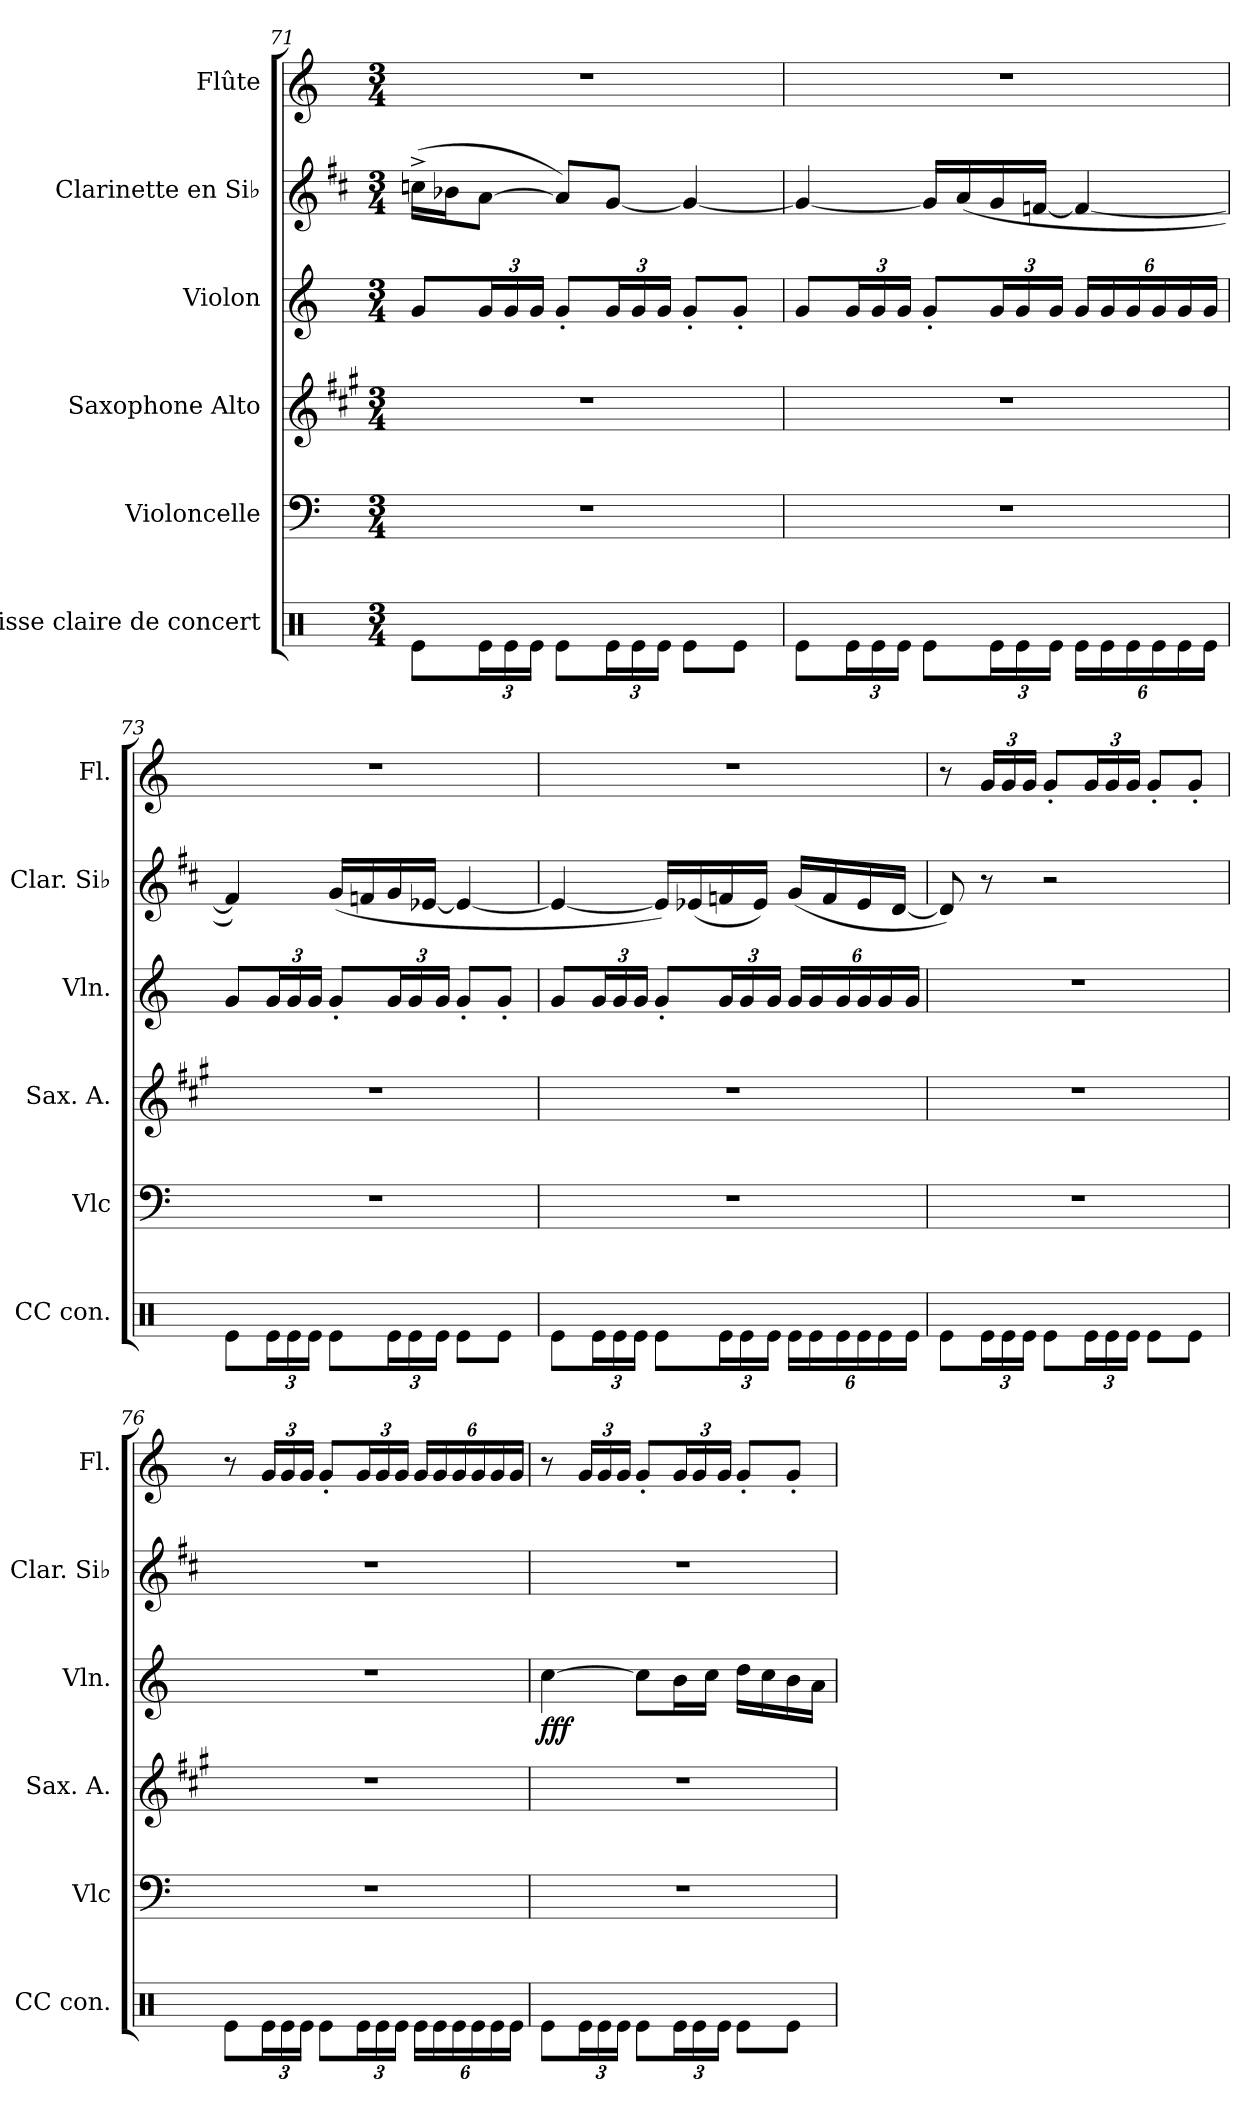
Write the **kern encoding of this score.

**kern	**kern	**kern	**kern	**dynam	**kern	**kern
*part6	*part5	*part4	*part3	*part3	*part2	*part1
*staff6	*staff5	*staff4	*staff3	*staff3	*staff2	*staff1
*I"Caisse claire de concert	*I"Violoncelle	*I"Saxophone Alto	*I"Violon	*	*I"Clarinette en Si♭	*I"Flûte
*I'CC con.	*I'Vlc	*I'Sax. A.	*I'Vln.	*	*I'Clar. Si♭	*I'Fl.
*clefX	*clefF4	*clefG2	*clefG2	*	*clefG2	*clefG2
*	*	*ITrd5c9	*	*	*ITrd1c2	*
*k[]	*k[]	*k[]	*k[]	*	*k[]	*k[]
*M3/4	*M3/4	*M3/4	*M3/4	*	*M3/4	*M3/4
=71	=71	=71	=71	=71	=71	=71
8Re\L	2.r	2.r	8g/L	.	(>16b-X^\LL	2.r
.	.	.	.	.	16a-X\J	.
*Xbrackettup	*	*	*Xbrackettup	*	*	*
24Re\L	.	.	24g/L	.	[8g\J	.
24Re\	.	.	24g/	.	.	.
24Re\JJ	.	.	24g/JJ	.	.	.
8Re\L	.	.	8g'/L	.	8g/L])	.
24Re\L	.	.	24g/L	.	[8f/J	.
24Re\	.	.	24g/	.	.	.
24Re\JJ	.	.	24g/JJ	.	.	.
8Re\L	.	.	8g'/L	.	4f/_	.
8Re\J	.	.	8g'/J	.	.	.
!!LO:LB:g=z
=72	=72	=72	=72	=72	=72	=72
8Re\L	2.r	2.r	8g/L	.	4f/_	2.r
24Re\L	.	.	24g/L	.	.	.
24Re\	.	.	24g/	.	.	.
24Re\JJ	.	.	24g/JJ	.	.	.
8Re\L	.	.	8g'/L	.	16f/LL]	.
.	.	.	.	.	(<16g/	.
24Re\L	.	.	24g/L	.	16f/	.
24Re\	.	.	24g/	.	.	.
.	.	.	.	.	[16e-X/JJ	.
24Re\JJ	.	.	24g/JJ	.	.	.
24Re\LL	.	.	24g/LL	.	4e-/_	.
24Re\	.	.	24g/	.	.	.
24Re\	.	.	24g/	.	.	.
24Re\	.	.	24g/	.	.	.
24Re\	.	.	24g/	.	.	.
24Re\JJ	.	.	24g/JJ	.	.	.
=73	=73	=73	=73	=73	=73	=73
8Re\L	2.r	2.r	8g/L	.	4e-/])	2.r
24Re\L	.	.	24g/L	.	.	.
24Re\	.	.	24g/	.	.	.
24Re\JJ	.	.	24g/JJ	.	.	.
8Re\L	.	.	8g'/L	.	(<16f/LL	.
.	.	.	.	.	16e-X/	.
24Re\L	.	.	24g/L	.	16f/	.
24Re\	.	.	24g/	.	.	.
.	.	.	.	.	[16d-X/JJ	.
24Re\JJ	.	.	24g/JJ	.	.	.
8Re\L	.	.	8g'/L	.	4d-/_	.
8Re\J	.	.	8g'/J	.	.	.
!!LO:PB:g=z
=74	=74	=74	=74	=74	=74	=74
8Re\L	2.r	2.r	8g/L	.	4d-/_	2.r
24Re\L	.	.	24g/L	.	.	.
24Re\	.	.	24g/	.	.	.
24Re\JJ	.	.	24g/JJ	.	.	.
8Re\L	.	.	8g'/L	.	16d-/LL])	.
.	.	.	.	.	(<16d-X/	.
24Re\L	.	.	24g/L	.	16e-X/	.
24Re\	.	.	24g/	.	.	.
.	.	.	.	.	16d-/JJ)	.
24Re\JJ	.	.	24g/JJ	.	.	.
24Re\LL	.	.	24g/LL	.	(<16f/LL	.
24Re\	.	.	24g/	.	.	.
.	.	.	.	.	16e-/	.
24Re\	.	.	24g/	.	.	.
24Re\	.	.	24g/	.	16d-/	.
24Re\	.	.	24g/	.	.	.
.	.	.	.	.	[16c/JJ	.
24Re\JJ	.	.	24g/JJ	.	.	.
=75	=75	=75	=75	=75	=75	=75
8Re\L	2.r	2.r	2.r	.	8c/])	8r
*	*	*	*	*	*	*Xbrackettup
24Re\L	.	.	.	.	8r	24g/LL
24Re\	.	.	.	.	.	24g/
24Re\JJ	.	.	.	.	.	24g/JJ
8Re\L	.	.	.	.	2r	8g'/L
24Re\L	.	.	.	.	.	24g/L
24Re\	.	.	.	.	.	24g/
24Re\JJ	.	.	.	.	.	24g/JJ
8Re\L	.	.	.	.	.	8g'/L
8Re\J	.	.	.	.	.	8g'/J
=76	=76	=76	=76	=76	=76	=76
8Re\L	2.r	2.r	2.r	.	2.r	8r
24Re\L	.	.	.	.	.	24g/LL
24Re\	.	.	.	.	.	24g/
24Re\JJ	.	.	.	.	.	24g/JJ
8Re\L	.	.	.	.	.	8g'/L
24Re\L	.	.	.	.	.	24g/L
24Re\	.	.	.	.	.	24g/
24Re\JJ	.	.	.	.	.	24g/JJ
24Re\LL	.	.	.	.	.	24g/LL
24Re\	.	.	.	.	.	24g/
24Re\	.	.	.	.	.	24g/
24Re\	.	.	.	.	.	24g/
24Re\	.	.	.	.	.	24g/
24Re\JJ	.	.	.	.	.	24g/JJ
!!LO:LB:g=z
=77	=77	=77	=77	=77	=77	=77
!	!	!	!	!LO:DY:b	!	!
8Re\L	2.r	2.r	[4cc\	fff	2.r	8r
24Re\L	.	.	.	.	.	24g/LL
24Re\	.	.	.	.	.	24g/
24Re\JJ	.	.	.	.	.	24g/JJ
8Re\L	.	.	8cc\L]	.	.	8g'/L
24Re\L	.	.	16b\L	.	.	24g/L
24Re\	.	.	.	.	.	24g/
.	.	.	16cc\JJ	.	.	.
24Re\JJ	.	.	.	.	.	24g/JJ
8Re\L	.	.	16dd\LL	.	.	8g'/L
.	.	.	16cc\	.	.	.
8Re\J	.	.	16b\	.	.	8g'/J
.	.	.	16a\JJ	.	.	.
=	=	=	=	=	=	=
*-	*-	*-	*-	*-	*-	*-
